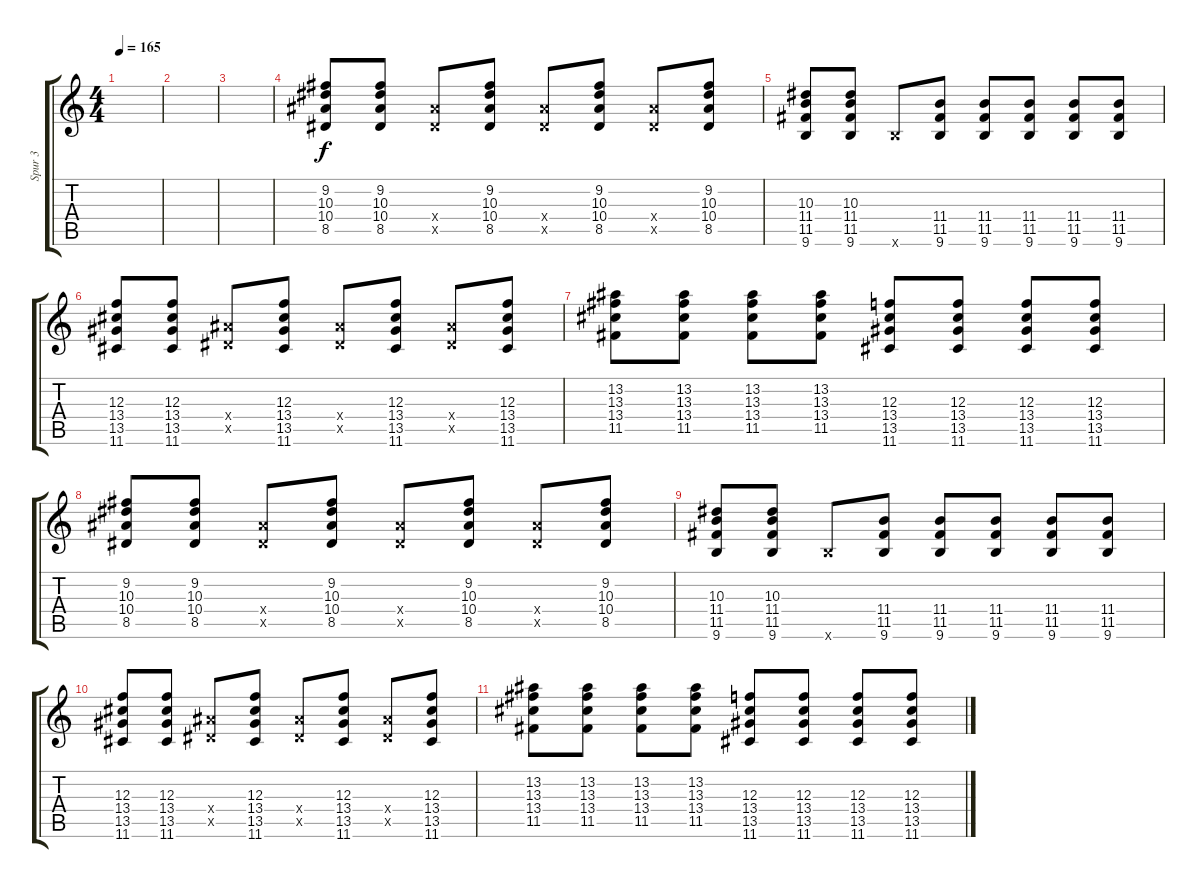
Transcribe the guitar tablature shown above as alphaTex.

\track ("Spur 3" "Spur 3") {instrument acousticguitarsteel}
\staff {score tabs}
\tuning (D4 A3 F3 C3 G2 D2) {hide}
\ts (4 4)
\tempo 165
\clef g2
\ks c
|
|
|
(9.2 10.3 10.4 8.5).8 (9.2 10.3 10.4 8.5).8 (10.4{x} 8.5{x}).8 (9.2 10.3 10.4 8.5).8 (10.4{x} 8.5{x}).8 (9.2 10.3 10.4 8.5).8 (10.4{x} 8.5{x}).8 (9.2 10.3 10.4 8.5).8 |
(10.3 11.4 11.5 9.6).8 (10.3 11.4 11.5 9.6).8 9.6{x}.8 (11.4 11.5 9.6).8 (11.4 11.5 9.6).8 (11.4 11.5 9.6).8 (11.4 11.5 9.6).8 (11.4 11.5 9.6).8 |
(12.3 13.4 13.5 11.6).8 (12.3 13.4 13.5 11.6).8 (10.4{x} 8.5{x}).8 (12.3 13.4 13.5 11.6).8 (10.4{x} 8.5{x}).8 (12.3 13.4 13.5 11.6).8 (10.4{x} 8.5{x}).8 (12.3 13.4 13.5 11.6).8 |
(13.2 13.3 13.4 11.5).8 (13.2 13.3 13.4 11.5).8 (13.2 13.3 13.4 11.5).8 (13.2 13.3 13.4 11.5).8 (12.3 13.4 13.5 11.6).8 (12.3 13.4 13.5 11.6).8 (12.3 13.4 13.5 11.6).8 (12.3 13.4 13.5 11.6).8 |
(9.2 10.3 10.4 8.5).8 (9.2 10.3 10.4 8.5).8 (10.4{x} 8.5{x}).8 (9.2 10.3 10.4 8.5).8 (10.4{x} 8.5{x}).8 (9.2 10.3 10.4 8.5).8 (10.4{x} 8.5{x}).8 (9.2 10.3 10.4 8.5).8 |
(10.3 11.4 11.5 9.6).8 (10.3 11.4 11.5 9.6).8 9.6{x}.8 (11.4 11.5 9.6).8 (11.4 11.5 9.6).8 (11.4 11.5 9.6).8 (11.4 11.5 9.6).8 (11.4 11.5 9.6).8 |
(12.3 13.4 13.5 11.6).8 (12.3 13.4 13.5 11.6).8 (10.4{x} 8.5{x}).8 (12.3 13.4 13.5 11.6).8 (10.4{x} 8.5{x}).8 (12.3 13.4 13.5 11.6).8 (10.4{x} 8.5{x}).8 (12.3 13.4 13.5 11.6).8 |
(13.2 13.3 13.4 11.5).8 (13.2 13.3 13.4 11.5).8 (13.2 13.3 13.4 11.5).8 (13.2 13.3 13.4 11.5).8 (12.3 13.4 13.5 11.6).8 (12.3 13.4 13.5 11.6).8 (12.3 13.4 13.5 11.6).8 (12.3 13.4 13.5 11.6).8
